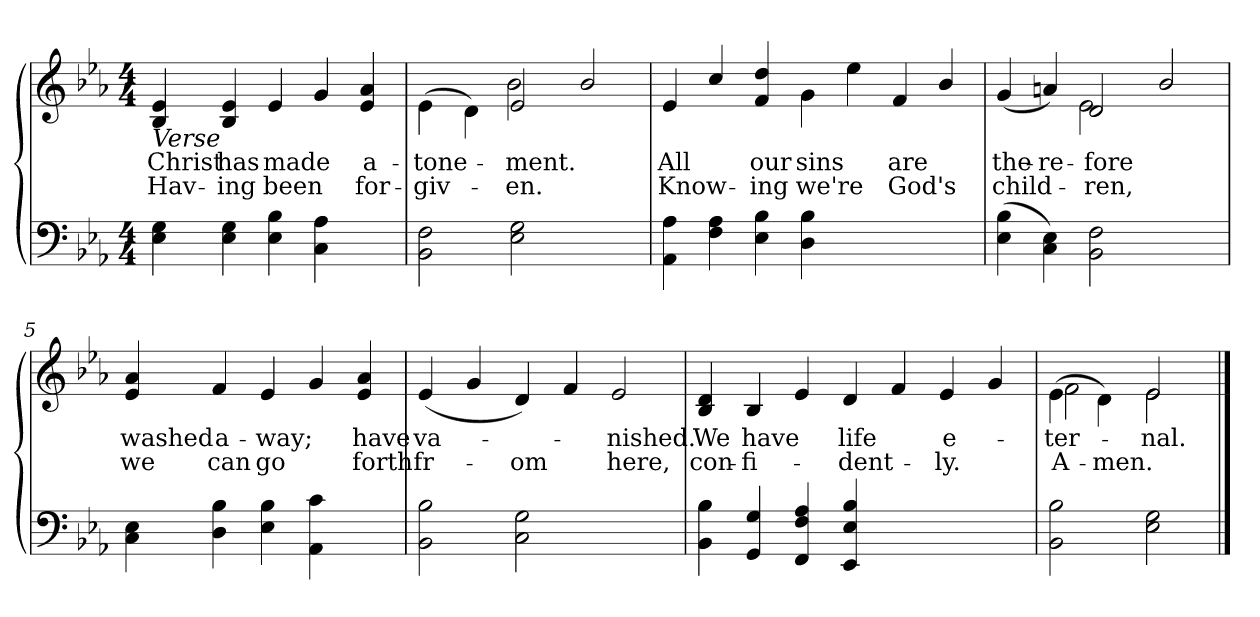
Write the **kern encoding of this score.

**kern	**kern	**text	**text
*part2	*part1	*part1	*part1
*staff2	*staff1	*staff1	*staff1
*clefF4	*clefG2	*	*
*k[b-e-a-]	*k[b-e-a-]	*	*
*M4/4	*M4/4	*	*
=1	=1	=1	=1
!	!LO:TX:b:i:t=Verse	!	!
!	!	!LO:LY:b	!LO:LY:b
4E-\ 4G\	4B-/ 4e-/	Christ	Hav-
!	!	!LO:LY:b	!LO:LY:b
4E-\ 4G\	4B-/ 4e-/	has	-ing
!	!	!LO:LY:b	!LO:LY:b
4E-\ 4B-\	4e-/	made	been
4C\ 4A-\	4g/	.	.
!	!	!LO:LY:b	!LO:LY:b
4ryy	4e-/ 4a-/	a-	for-
=2	=2	=2	=2
!	!	!LO:LY:b	!LO:LY:b
*	*^	*	*
2BB-\ 2F\	(<4e-\	2ryy	-tone-	-giv-
.	4d\)	.	.	.
!	!	!	!LO:LY:b	!LO:LY:b
2E-\ 2G\	2e-/	2b-\	-ment.	-en.
2ryy	2b-/	2ryy	.	.
=3	=3	=3	=3	=3
!	!	!	!LO:LY:b	!LO:LY:b
*	*v	*v	*	*
4AA-\ 4A-\	4e-/	All	Know-
4F\ 4A-\	4cc/	.	.
!	!	!LO:LY:b	!LO:LY:b
4E-\ 4B-\	4f/ 4dd/	our	-ing
!	!	!LO:LY:b	!LO:LY:b
4D\ 4B-\	4g\	sins	we're
2.ryy	4ee-\	.	.
!	!	!LO:LY:b	!LO:LY:b
.	4f/	are	God's
.	4b-/	.	.
=4	=4	=4	=4
!	!	!LO:LY:b	!LO:LY:b
*	*^	*	*
(>4E-\ 4B-\	(>4g/	2ryy	the-	child-
!	!	!	!LO:LY:b	!
4C\ 4E-\)	4an/)	.	-re-	.
!	!	!	!LO:LY:b	!LO:LY:b
2BB-\ 2F\	2d/	2e-\	-fore	-ren,
2ryy	2b-/	2ryy	.	.
!!LO:LB:g=z
=5	=5	=5	=5	=5
!	!	!	!LO:LY:b	!LO:LY:b
*	*v	*v	*	*
4C\ 4E-\	4e-/ 4a-/	washed	we
!	!	!LO:LY:b	!LO:LY:b
4D\ 4B-\	4f/	a-	can
!	!	!LO:LY:b	!LO:LY:b
4E-\ 4B-\	4e-/	-way;	go
4AA-\ 4c\	4g/	.	.
!	!	!LO:LY:b	!LO:LY:b
4ryy	4e-/ 4a-/	have	forth
=6	=6	=6	=6
!	!	!LO:LY:b	!LO:LY:b
2BB-\ 2B-\	(<4e-/	va-	fr-
.	4g/	.	.
!	!	!	!LO:LY:b
2C\ 2G\	4d/)	.	-om
.	4f/	.	.
!	!	!LO:LY:b	!LO:LY:b
2ryy	2e-/	-nished.	here,
=7	=7	=7	=7
!	!	!LO:LY:b	!LO:LY:b
4BB-\ 4B-\	4B-/ 4d/	We	con-
!	!	!LO:LY:b	!LO:LY:b
4GG/ 4G/	4B-/	have	-fi-
4FF/ 4F/ 4A-/	4e-/	.	.
!	!	!LO:LY:b	!LO:LY:b
4EE-/ 4E-/ 4B-/	4d/	life	-dent-
2.ryy	4f/	.	.
!	!	!LO:LY:b	!LO:LY:b
.	4e-/	e-	-ly.
.	4g/	.	.
=8	=8	=8	=8
!	!	!LO:LY:b	!LO:LY:b
*	*^	*	*
2BB-\ 2B-\	(<4e-\	2f\	-ter-	A-
!	!	!	!	!LO:LY:b
.	4d\)	.	.	-men.
!	!	!	!LO:LY:b	!
2E-\ 2G\	2e-/	2e-\	-nal.	.
*	*v	*v	*	*
==	==	==	==
*-	*-	*-	*-
